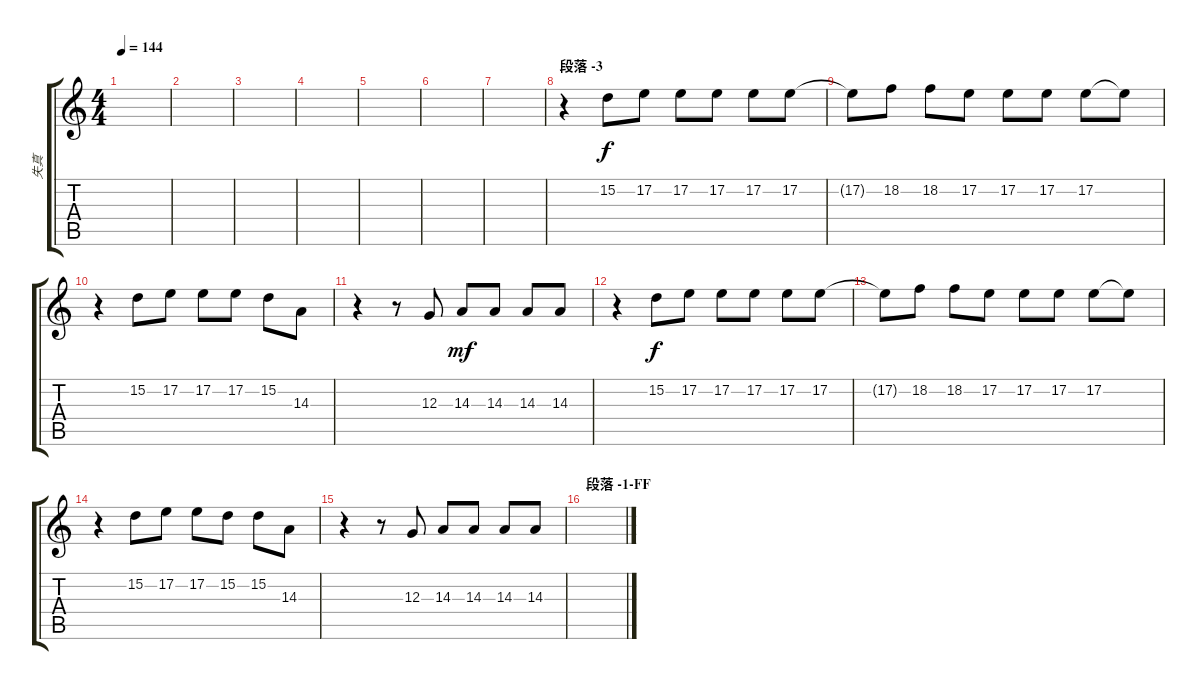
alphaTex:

\track ("失真" "失真") {instrument sitar}
\staff {score tabs}
\tuning (E4 B3 G3 D3 A2 E2) {hide}
\ts (4 4)
\tempo 144
\clef g2
\ks c
|
|
|
|
|
|
|
\section ("" "段落 -3")
r.4 15.2.8{dy f volume 10 instrument sitar} 17.2.8 17.2.8 17.2.8 17.2.8 17.2.8 |
17.2{t}.8 18.2.8 18.2.8 17.2.8 17.2.8 17.2.8 17.2.8 17.2{t}.8 |
r.4 15.2.8 17.2.8 17.2.8 17.2.8 15.2.8 14.3.8 |
r.4 r.8 12.3.8 14.3.8{dy mf} 14.3.8 14.3.8 14.3.8 |
r.4 15.2.8{dy f instrument sitar} 17.2.8 17.2.8 17.2.8 17.2.8 17.2.8 |
17.2{t}.8 18.2.8 18.2.8 17.2.8 17.2.8 17.2.8 17.2.8 17.2{t}.8 |
r.4 15.2.8 17.2.8 17.2.8 15.2.8 15.2.8 14.3.8 |
r.4 r.8 12.3.8 14.3.8 14.3.8 14.3.8 14.3.8 |
\section ("" "段落 -1-FF")
